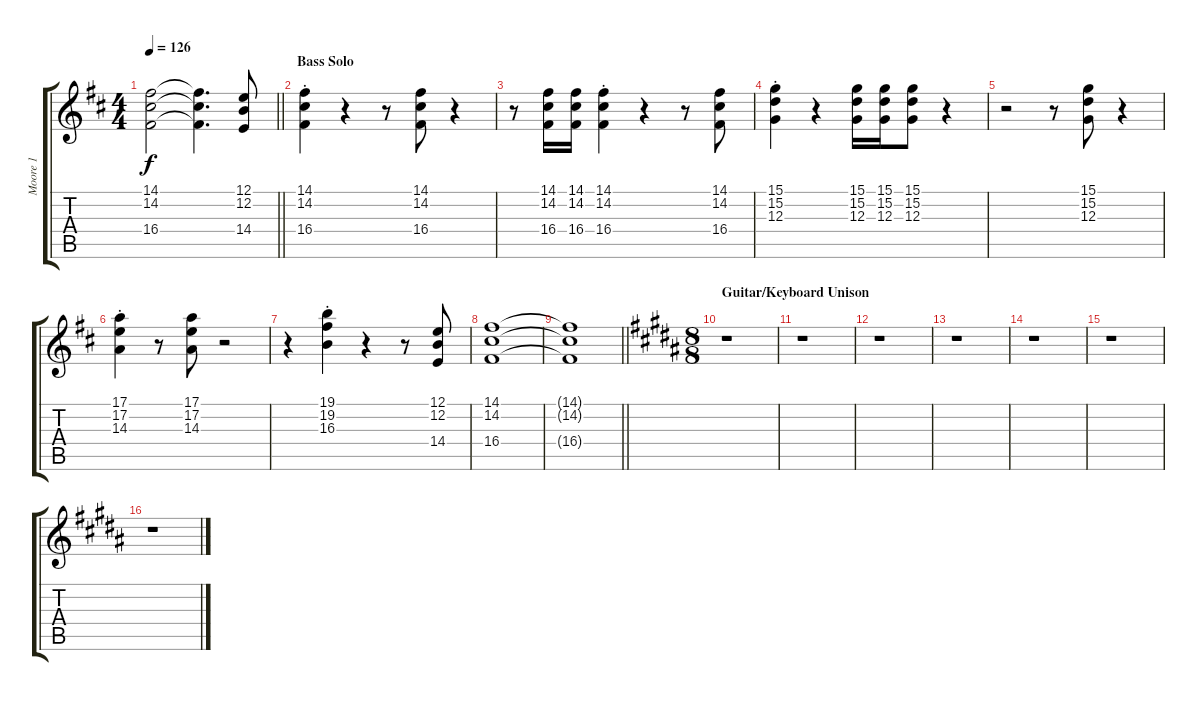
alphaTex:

\track ("Moore 1" "Moore 1") {instrument stringensemble1}
\staff {score tabs}
\tuning (E4 B3 G3 D3 A2 E2) {hide}
\ts (4 4)
\tempo 126
\clef g2
\barLineRight lightlight
\ks bminor
(14.1{t} 14.2{t} 16.4{t}).2{dy f} (14.1{t} 14.2{t} 16.4{t}).4{d} (12.1 12.2 14.4).8 |
\section ("" "Bass Solo")
(14.1{st} 14.2{st} 16.4{st}).4 r.4 r.8 (14.1 14.2 16.4).8 r.4 |
r.8 (14.1 14.2 16.4).16 (14.1 14.2 16.4).16 (14.1{st} 14.2{st} 16.4{st}).4 r.4 r.8 (14.1 14.2 16.4).8 |
(15.1{st} 15.2{st} 12.3{st}).4 r.4 (15.1 15.2 12.3).16 (15.1 15.2 12.3).16 (15.1 15.2 12.3).8 r.4 |
r.2 r.8 (15.1 15.2 12.3).8 r.4 |
(17.1{st} 17.2{st} 14.3{st}).4 r.8 (17.1 17.2 14.3).8 r.2 |
r.4 (19.1{st} 19.2{st} 16.3{st}).4 r.4 r.8 (12.1 12.2 14.4).8 |
(14.1 14.2 16.4).1 |
\barLineRight lightlight
(14.1{t} 14.2{t} 16.4{t}).1 |
\ts (8 8)
\section ("" "Guitar/Keyboard Unison")
\ks g#minor
r.1 |
r.1 |
r.1 |
r.1 |
r.1 |
r.1 |
r.1
